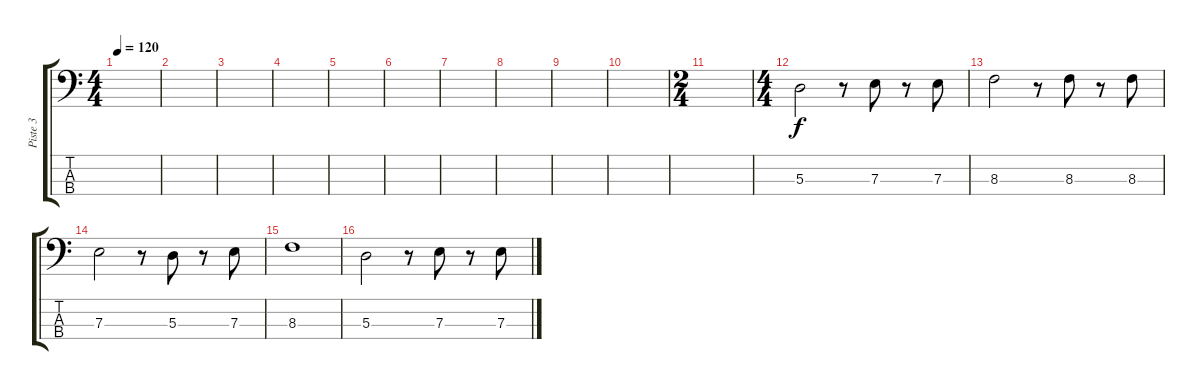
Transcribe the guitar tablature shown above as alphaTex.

\track ("Piste 3" "Piste 3") {instrument acousticbass}
\staff {score tabs}
\tuning (G2 D2 A1 E1) {hide}
\ts (4 4)
\tempo 120
\clef f4
\ks c
|
|
|
|
|
|
|
|
|
|
\ts (2 4)
|
\ts (4 4)
5.3.2 r.8 7.3.8 r.8 7.3.8 |
8.3.2 r.8 8.3.8 r.8 8.3.8 |
7.3.2 r.8 5.3.8 r.8 7.3.8 |
8.3.1 |
5.3.2 r.8 7.3.8 r.8 7.3.8
